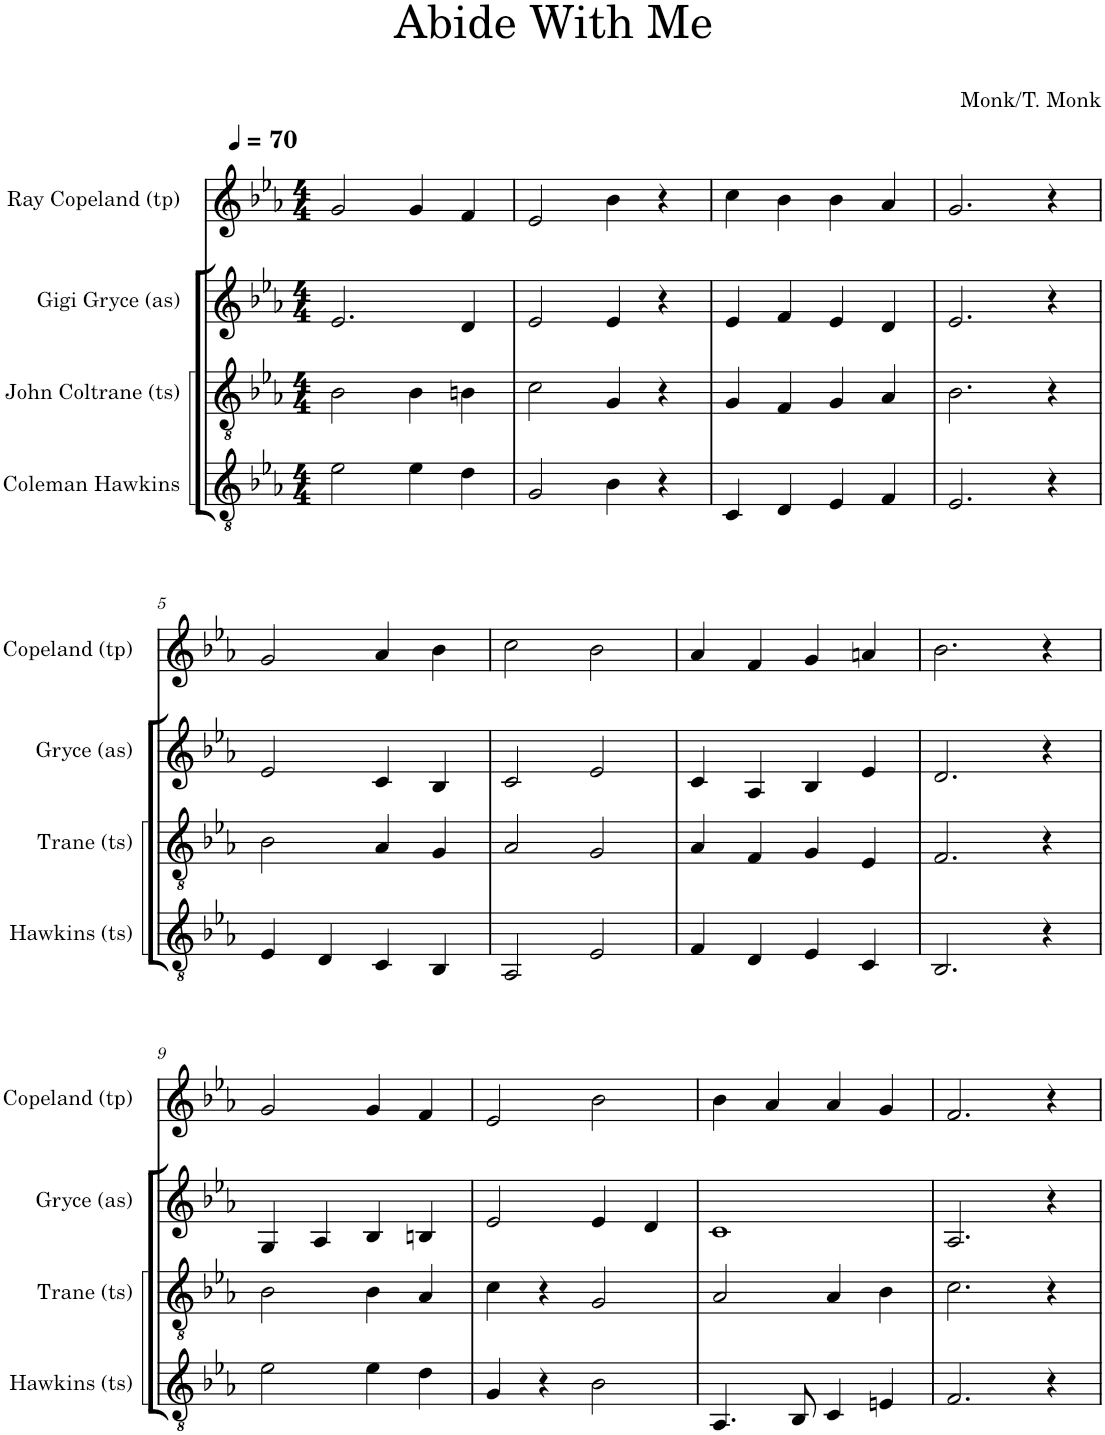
**kern	**kern	**kern	**kern
*part4	*part3	*part2	*part1
*staff4	*staff3	*staff2	*staff1
*I"Coleman Hawkins	*I"John Coltrane (ts)	*I"Gigi Gryce (as)	*I"Ray Copeland (tp)
*	*I'Trane (ts)	*I'Gryce (as)	*I'Copeland (tp)
*clefGv2	*clefGv2	*clefG2	*clefG2
*Trd8c14	*Trd8c14	*Trd5c9	*Trd1c2
*k[b-e-a-]	*k[b-e-a-]	*k[b-e-a-]	*k[b-e-a-]
*M4/4	*M4/4	*M4/4	*M4/4
*MM70	*MM70	*MM70	*MM70
=1	=1	=1	=1
2e-\	2B-\	2.e-/	2g/
4e-\	4B-\	.	4g/
4d\	4Bn\	4d/	4f/
=2	=2	=2	=2
2G/	2c\	2e-/	2e-/
4B-\	4G/	4e-/	4b-\
4r	4r	4r	4r
=3	=3	=3	=3
4C/	4G/	4e-/	4cc\
4D/	4F/	4f/	4b-\
4E-/	4G/	4e-/	4b-\
4F/	4A-/	4d/	4a-/
=4	=4	=4	=4
2.E-/	2.B-\	2.e-/	2.g/
4r	4r	4r	4r
!!LO:LB:g=z
=5	=5	=5	=5
4E-/	2B-\	2e-/	2g/
4D/	.	.	.
4C/	4A-/	4c/	4a-/
4BB-/	4G/	4B-/	4b-\
=6	=6	=6	=6
2AA-/	2A-/	2c/	2cc\
2E-/	2G/	2e-/	2b-\
=7	=7	=7	=7
4F/	4A-/	4c/	4a-/
4D/	4F/	4A-/	4f/
4E-/	4G/	4B-/	4g/
4C/	4E-/	4e-/	4an/
=8	=8	=8	=8
2.BB-/	2.F/	2.d/	2.b-\
4r	4r	4r	4r
!!LO:LB:g=z
=9	=9	=9	=9
2e-\	2B-\	4G/	2g/
.	.	4A-/	.
4e-\	4B-\	4B-/	4g/
4d\	4A-/	4Bn/	4f/
=10	=10	=10	=10
4G/	4c\	2e-/	2e-/
4r	4r	.	.
2B-\	2G/	4e-/	2b-\
.	.	4d/	.
=11	=11	=11	=11
4.AA-/	2A-/	1c	4b-\
.	.	.	4a-/
8BB-/	.	.	.
4C/	4A-/	.	4a-/
4En/	4B-\	.	4g/
=12	=12	=12	=12
2.F/	2.c\	2.A-/	2.f/
4r	4r	4r	4r
=	=	=	=
*-	*-	*-	*-
